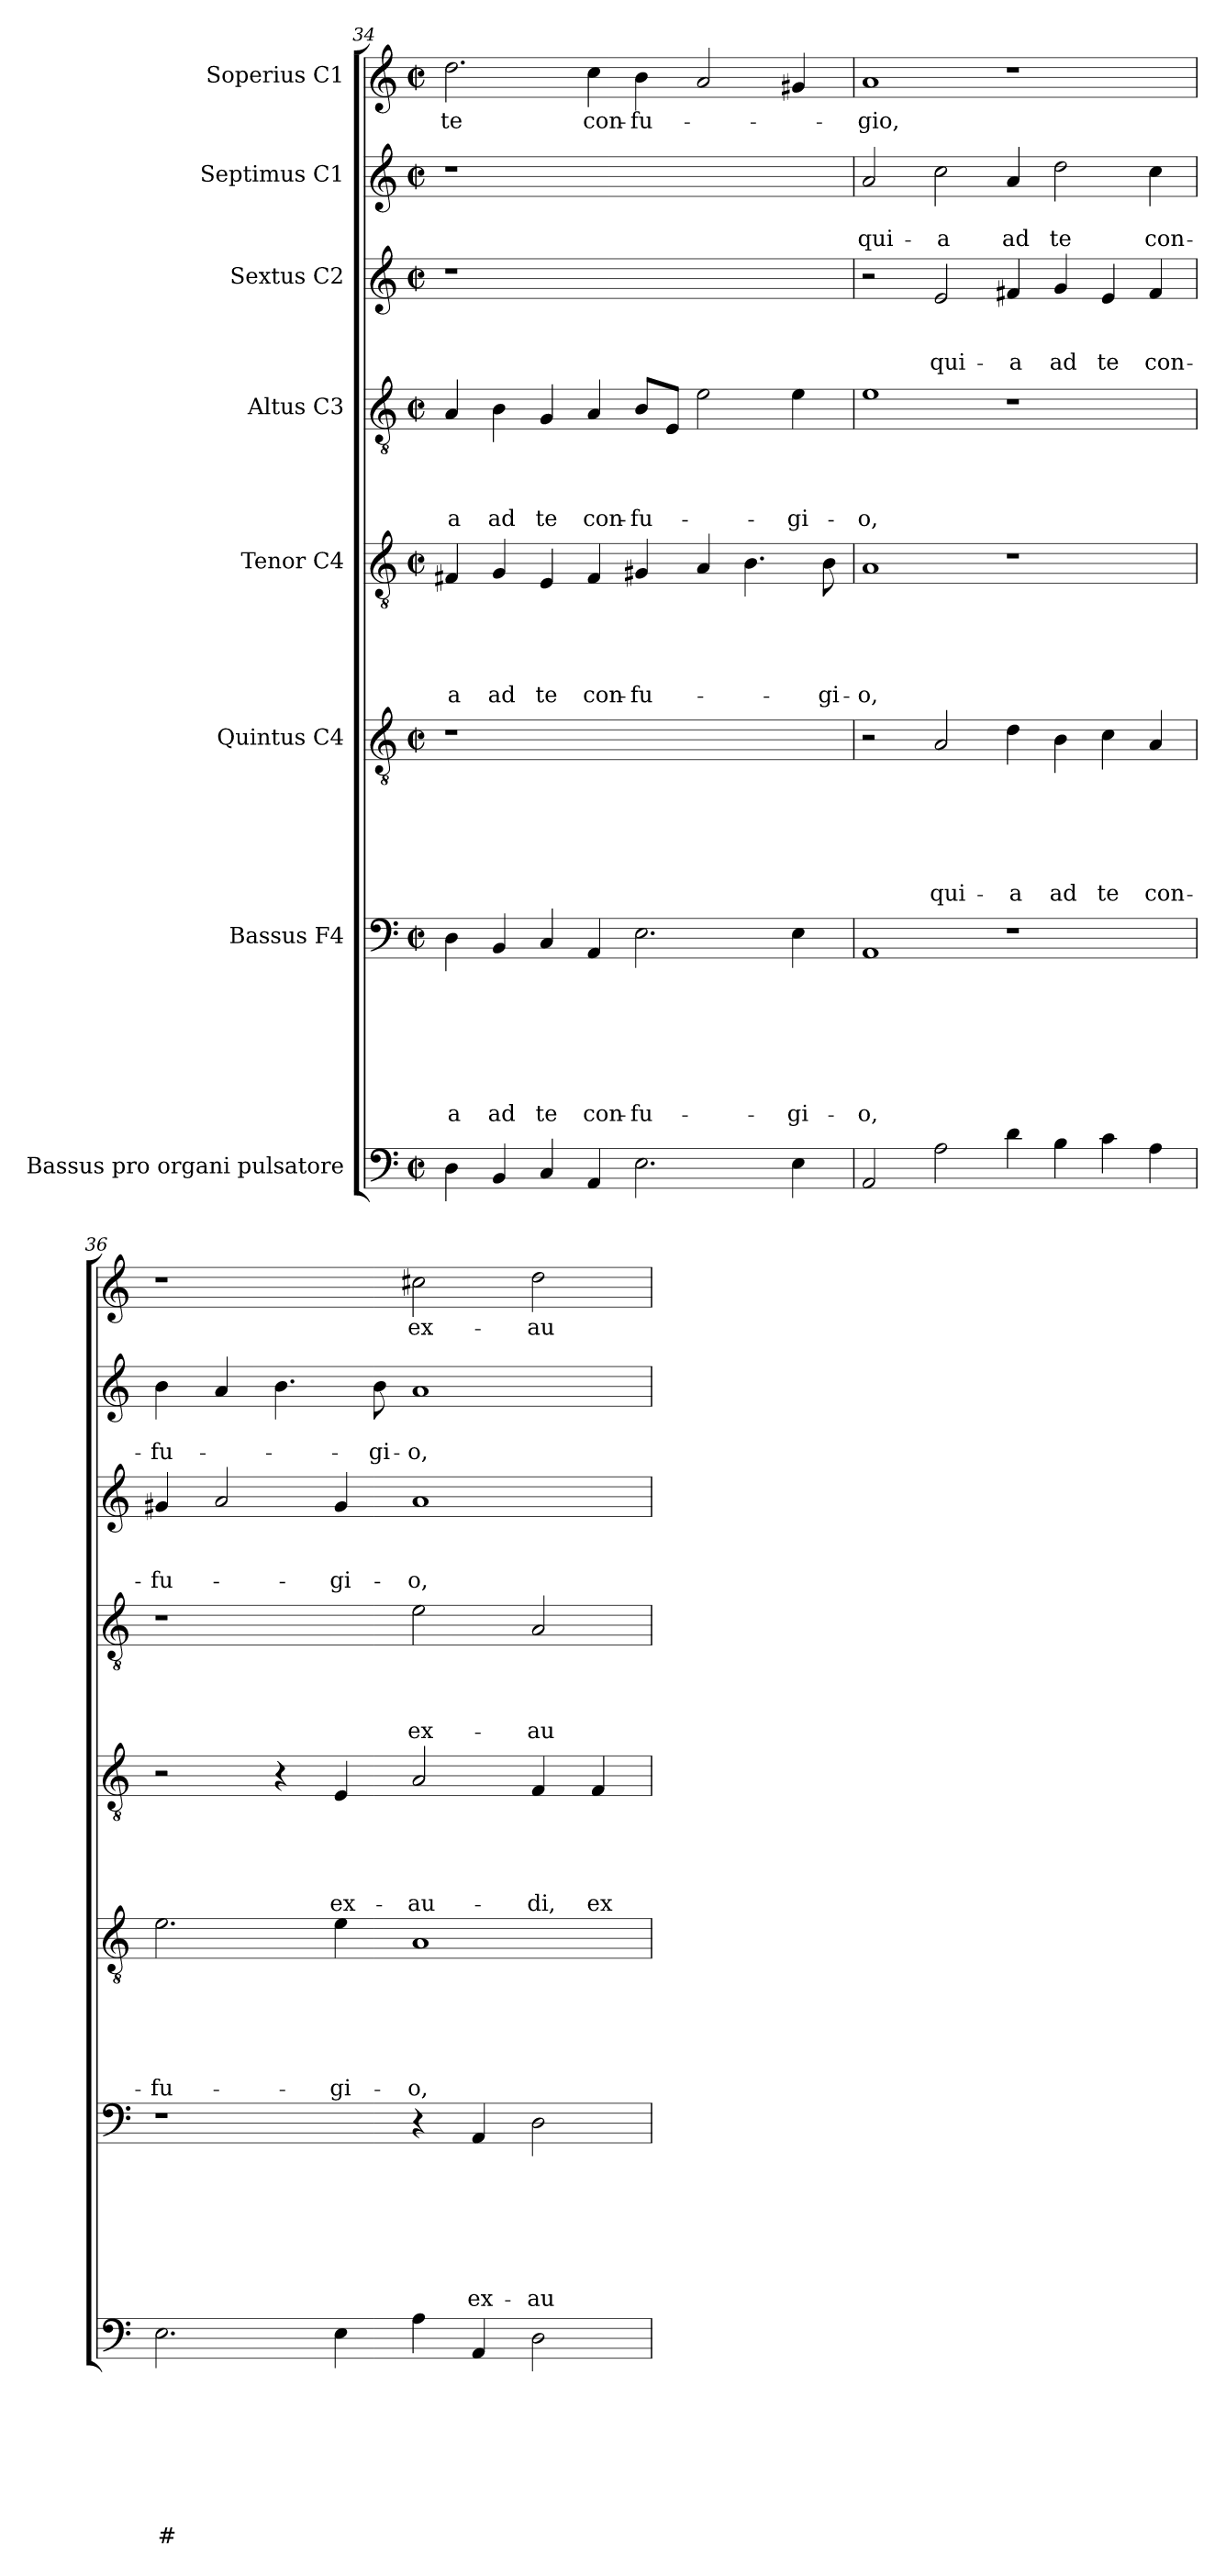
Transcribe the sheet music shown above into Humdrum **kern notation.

**kern	**text	**text	**text	**text	**text	**text	**text	**text	**kern	**text	**text	**text	**text	**text	**text	**text	**kern	**text	**text	**text	**text	**text	**text	**kern	**text	**text	**text	**text	**text	**kern	**text	**text	**text	**text	**kern	**text	**text	**text	**kern	**text	**text	**kern	**text
*part8	*part8	*part8	*part8	*part8	*part8	*part8	*part8	*part8	*part7	*part7	*part7	*part7	*part7	*part7	*part7	*part7	*part6	*part6	*part6	*part6	*part6	*part6	*part6	*part5	*part5	*part5	*part5	*part5	*part5	*part4	*part4	*part4	*part4	*part4	*part3	*part3	*part3	*part3	*part2	*part2	*part2	*part1	*part1
*staff8	*staff8	*staff8	*staff8	*staff8	*staff8	*staff8	*staff8	*staff8	*staff7	*staff7	*staff7	*staff7	*staff7	*staff7	*staff7	*staff7	*staff6	*staff6	*staff6	*staff6	*staff6	*staff6	*staff6	*staff5	*staff5	*staff5	*staff5	*staff5	*staff5	*staff4	*staff4	*staff4	*staff4	*staff4	*staff3	*staff3	*staff3	*staff3	*staff2	*staff2	*staff2	*staff1	*staff1
*I"Bassus pro organi pulsatore	*	*	*	*	*	*	*	*	*I"Bassus F4	*	*	*	*	*	*	*	*I"Quintus C4	*	*	*	*	*	*	*I"Tenor C4	*	*	*	*	*	*I"Altus C3	*	*	*	*	*I"Sextus C2	*	*	*	*I"Septimus C1	*	*	*I"Soperius C1	*
*clefF4	*	*	*	*	*	*	*	*	*clefF4	*	*	*	*	*	*	*	*clefGv2	*	*	*	*	*	*	*clefGv2	*	*	*	*	*	*clefGv2	*	*	*	*	*clefG2	*	*	*	*clefG2	*	*	*clefG2	*
*k[]	*	*	*	*	*	*	*	*	*k[]	*	*	*	*	*	*	*	*k[]	*	*	*	*	*	*	*k[]	*	*	*	*	*	*k[]	*	*	*	*	*k[]	*	*	*	*k[]	*	*	*k[]	*
*C:	*	*	*	*	*	*	*	*	*C:	*	*	*	*	*	*	*	*C:	*	*	*	*	*	*	*C:	*	*	*	*	*	*C:	*	*	*	*	*C:	*	*	*	*C:	*	*	*C:	*
*M2/2	*	*	*	*	*	*	*	*	*M2/2	*	*	*	*	*	*	*	*M2/2	*	*	*	*	*	*	*M2/2	*	*	*	*	*	*M2/2	*	*	*	*	*M2/2	*	*	*	*M2/2	*	*	*M2/2	*
*met(c|)	*	*	*	*	*	*	*	*	*met(c|)	*	*	*	*	*	*	*	*met(c|)	*	*	*	*	*	*	*met(c|)	*	*	*	*	*	*met(c|)	*	*	*	*	*met(c|)	*	*	*	*met(c|)	*	*	*met(c|)	*
=34	=34	=34	=34	=34	=34	=34	=34	=34	=34	=34	=34	=34	=34	=34	=34	=34	=34	=34	=34	=34	=34	=34	=34	=34	=34	=34	=34	=34	=34	=34	=34	=34	=34	=34	=34	=34	=34	=34	=34	=34	=34	=34	=34
4D\	.	.	.	.	.	.	.	.	4D\	.	.	.	.	.	.	-a	1r	.	.	.	.	.	.	4F#X/	.	.	.	.	-a	4A/	.	.	.	-a	1r	.	.	.	1r	.	.	2.dd\	te
4BB/	.	.	.	.	.	.	.	.	4BB/	.	.	.	.	.	.	ad	.	.	.	.	.	.	.	4G/	.	.	.	.	ad	4B\	.	.	.	ad	.	.	.	.	.	.	.	.	.
4C/	.	.	.	.	.	.	.	.	4C/	.	.	.	.	.	.	te	.	.	.	.	.	.	.	4E/	.	.	.	.	te	4G/	.	.	.	te	.	.	.	.	.	.	.	.	.
4AA/	.	.	.	.	.	.	.	.	4AA/	.	.	.	.	.	.	con-	.	.	.	.	.	.	.	4F#/	.	.	.	.	con-	4A/	.	.	.	con-	.	.	.	.	.	.	.	4cc\	con-
2.E\	.	.	.	.	.	.	.	.	2.E\	.	.	.	.	.	.	-fu-	1ryy	.	.	.	.	.	.	4G#X/	.	.	.	.	-fu-	8B/L	.	.	.	-fu-	1ryy	.	.	.	1ryy	.	.	4b\	-fu-
.	.	.	.	.	.	.	.	.	.	.	.	.	.	.	.	.	.	.	.	.	.	.	.	.	.	.	.	.	.	8E/J	.	.	.	.	.	.	.	.	.	.	.	.	.
.	.	.	.	.	.	.	.	.	.	.	.	.	.	.	.	.	.	.	.	.	.	.	.	4A/	.	.	.	.	.	2e\	.	.	.	.	.	.	.	.	.	.	.	2a/	.
.	.	.	.	.	.	.	.	.	.	.	.	.	.	.	.	.	.	.	.	.	.	.	.	4.B\	.	.	.	.	.	.	.	.	.	.	.	.	.	.	.	.	.	.	.
4E\	.	.	.	.	.	.	.	.	4E\	.	.	.	.	.	.	-gi-	.	.	.	.	.	.	.	.	.	.	.	.	.	4e\	.	.	.	-gi-	.	.	.	.	.	.	.	4g#X/	.
.	.	.	.	.	.	.	.	.	.	.	.	.	.	.	.	.	.	.	.	.	.	.	.	8B\	.	.	.	.	-gi-	.	.	.	.	.	.	.	.	.	.	.	.	.	.
=35	=35	=35	=35	=35	=35	=35	=35	=35	=35	=35	=35	=35	=35	=35	=35	=35	=35	=35	=35	=35	=35	=35	=35	=35	=35	=35	=35	=35	=35	=35	=35	=35	=35	=35	=35	=35	=35	=35	=35	=35	=35	=35	=35
2AA/	.	.	.	.	.	.	.	.	1AA	.	.	.	.	.	.	-o,	2r	.	.	.	.	.	.	1A	.	.	.	.	-o,	1e	.	.	.	-o,	2r	.	.	.	2a/	.	qui-	1a	-gio,
2A\	.	.	.	.	.	.	.	.	.	.	.	.	.	.	.	.	2A/	.	.	.	.	.	qui-	.	.	.	.	.	.	.	.	.	.	.	2e/	.	.	qui-	2cc\	.	-a	.	.
4d\	.	.	.	.	.	.	.	.	1r	.	.	.	.	.	.	.	4d\	.	.	.	.	.	-a	1r	.	.	.	.	.	1r	.	.	.	.	4f#X/	.	.	-a	4a/	.	ad	1r	.
4B\	.	.	.	.	.	.	.	.	.	.	.	.	.	.	.	.	4B\	.	.	.	.	.	ad	.	.	.	.	.	.	.	.	.	.	.	4g/	.	.	ad	2dd\	.	te	.	.
4c\	.	.	.	.	.	.	.	.	.	.	.	.	.	.	.	.	4c\	.	.	.	.	.	te	.	.	.	.	.	.	.	.	.	.	.	4e/	.	.	te	.	.	.	.	.
4A\	.	.	.	.	.	.	.	.	.	.	.	.	.	.	.	.	4A/	.	.	.	.	.	con-	.	.	.	.	.	.	.	.	.	.	.	4f#/	.	.	con-	4cc\	.	con-	.	.
=36	=36	=36	=36	=36	=36	=36	=36	=36	=36	=36	=36	=36	=36	=36	=36	=36	=36	=36	=36	=36	=36	=36	=36	=36	=36	=36	=36	=36	=36	=36	=36	=36	=36	=36	=36	=36	=36	=36	=36	=36	=36	=36	=36
2.E\	.	.	.	.	.	.	.	#	1r	.	.	.	.	.	.	.	2.e\	.	.	.	.	.	-fu-	2r	.	.	.	.	.	1r	.	.	.	.	4g#X/	.	.	-fu-	4b\	.	-fu-	1r	.
.	.	.	.	.	.	.	.	.	.	.	.	.	.	.	.	.	.	.	.	.	.	.	.	.	.	.	.	.	.	.	.	.	.	.	2a/	.	.	.	4a/	.	.	.	.
.	.	.	.	.	.	.	.	.	.	.	.	.	.	.	.	.	.	.	.	.	.	.	.	4r	.	.	.	.	.	.	.	.	.	.	.	.	.	.	4.b\	.	.	.	.
4E\	.	.	.	.	.	.	.	.	.	.	.	.	.	.	.	.	4e\	.	.	.	.	.	-gi-	4E/	.	.	.	.	ex-	.	.	.	.	.	4g#/	.	.	-gi-	.	.	.	.	.
.	.	.	.	.	.	.	.	.	.	.	.	.	.	.	.	.	.	.	.	.	.	.	.	.	.	.	.	.	.	.	.	.	.	.	.	.	.	.	8b\	.	-gi-	.	.
4A\	.	.	.	.	.	.	.	.	4r	.	.	.	.	.	.	.	1A	.	.	.	.	.	-o,	2A/	.	.	.	.	-au-	2e\	.	.	.	ex-	1a	.	.	-o,	1a	.	-o,	2cc#X\	ex-
4AA/	.	.	.	.	.	.	.	.	4AA/	.	.	.	.	.	.	ex-	.	.	.	.	.	.	.	.	.	.	.	.	.	.	.	.	.	.	.	.	.	.	.	.	.	.	.
2D\	.	.	.	.	.	.	.	.	2D\	.	.	.	.	.	.	-au-	.	.	.	.	.	.	.	4F/	.	.	.	.	-di,	2A/	.	.	.	-au-	.	.	.	.	.	.	.	2dd\	-au-
.	.	.	.	.	.	.	.	.	.	.	.	.	.	.	.	.	.	.	.	.	.	.	.	4F/	.	.	.	.	ex-	.	.	.	.	.	.	.	.	.	.	.	.	.	.
=	=	=	=	=	=	=	=	=	=	=	=	=	=	=	=	=	=	=	=	=	=	=	=	=	=	=	=	=	=	=	=	=	=	=	=	=	=	=	=	=	=	=	=
*-	*-	*-	*-	*-	*-	*-	*-	*-	*-	*-	*-	*-	*-	*-	*-	*-	*-	*-	*-	*-	*-	*-	*-	*-	*-	*-	*-	*-	*-	*-	*-	*-	*-	*-	*-	*-	*-	*-	*-	*-	*-	*-	*-
